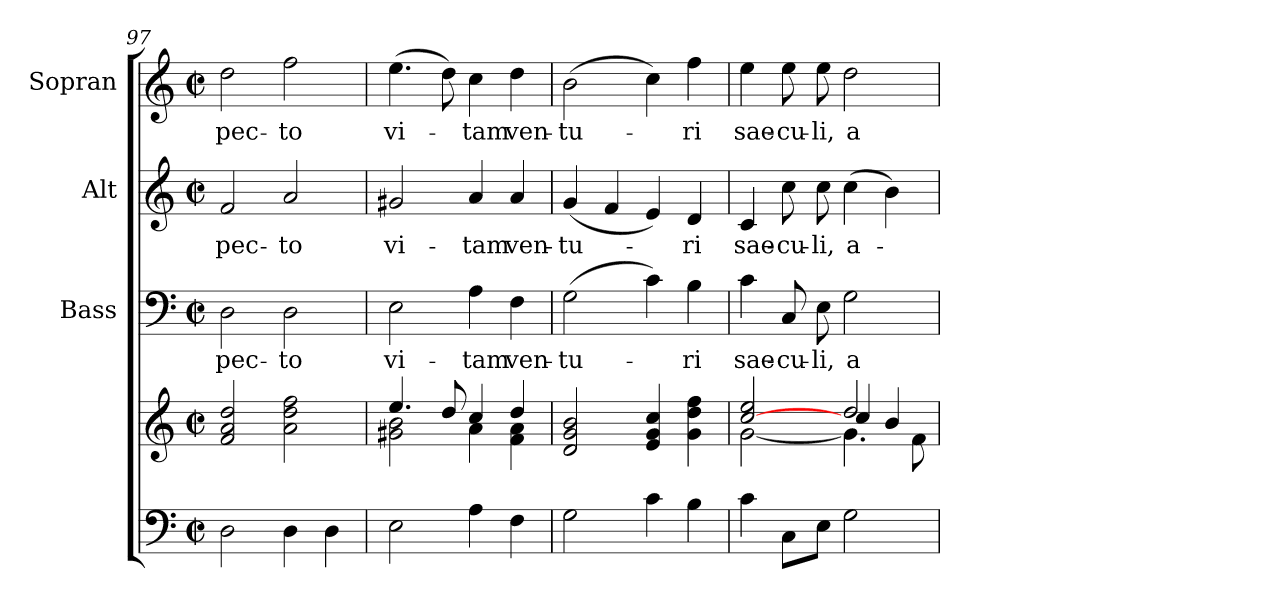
**kern	**kern	**kern	**text	**kern	**text	**kern	**text
*part4	*part4	*part3	*part3	*part2	*part2	*part1	*part1
*staff5	*staff4	*staff3	*staff3	*staff2	*staff2	*staff1	*staff1
*	*	*I"Bass	*	*I"Alt	*	*I"Sopran	*
*	*	*I'B.	*	*I'A.	*	*I'S.	*
*clefF4	*clefG2	*clefF4	*	*clefG2	*	*clefG2	*
*k[]	*k[]	*k[]	*	*k[]	*	*k[]	*
*C:	*C:	*C:	*	*C:	*	*C:	*
*M2/2	*M2/2	*M2/2	*	*M2/2	*	*M2/2	*
*met(c|)	*met(c|)	*met(c|)	*	*met(c|)	*	*met(c|)	*
=97	=97	=97	=97	=97	=97	=97	=97
!	!	!	!LO:LY:b	!	!LO:LY:b	!	!LO:LY:b
2D\	2f/ 2a/ 2dd/	2D\	-pec-	2f/	-pec-	2dd\	-pec-
!	!	!	!LO:LY:b	!	!LO:LY:b	!	!LO:LY:b
4D\	2a\ 2dd\ 2ff\	2D\	-to	2a/	-to	2ff\	-to
4D\	.	.	.	.	.	.	.
=98	=98	=98	=98	=98	=98	=98	=98
*	*^	*	*	*	*	*	*
!	!	!	!	!LO:LY:b	!	!LO:LY:b	!	!LO:LY:b
2E\	4.ee/	2g#X\ 2b\	2E\	vi-	2g#X/	vi-	(>4.ee\	vi-
.	8dd/	.	.	.	.	.	8dd\)	.
!	!	!	!	!LO:LY:b	!	!LO:LY:b	!	!LO:LY:b
4A\	4cc/	4a\	4A\	-tam	4a/	-tam	4cc\	-tam
!	!	!	!	!LO:LY:b	!	!LO:LY:b	!	!LO:LY:b
4F\	4dd/	4f\ 4a\	4F\	ven-	4a/	ven-	4dd\	ven-
=99	=99	=99	=99	=99	=99	=99	=99	=99
!	!	!	!	!LO:LY:b	!	!LO:LY:b	!	!LO:LY:b
*	*v	*v	*	*	*	*	*	*
2G\	2d/ 2g/ 2b/	(>2G\	-tu-	(<4g/	-tu-	(>2b\	-tu-
.	.	.	.	4f/	.	.	.
4c\	4e/ 4g/ 4cc/	4c\)	.	4e/)	.	4cc\)	.
!	!	!	!LO:LY:b	!	!LO:LY:b	!	!LO:LY:b
4B\	4g\ 4dd\ 4ff\	4B\	-ri	4d/	-ri	4ff\	-ri
!!LO:LB:g=z
=100	=100	=100	=100	=100	=100	=100	=100
*	*^	*	*	*	*	*	*
*	*	*^	*	*	*	*	*	*
!	!	!	!	!	!LO:LY:b	!	!LO:LY:b	!	!LO:LY:b
4c\	[>2cc/ 2ee/	[<2g\	2ryy	4c\	sae-	4c/	sae-	4ee\	sae-
!	!	!	!	!	!LO:LY:b	!	!LO:LY:b	!	!LO:LY:b
8C\L	.	.	.	8C/	-cu-	8cc\	-cu-	8ee\	-cu-
!	!	!	!	!	!LO:LY:b	!	!LO:LY:b	!	!LO:LY:b
8E\J	.	.	.	8E\	-li,	8cc\	-li,	8ee\	-li,
!	!	!	!	!	!LO:LY:b	!	!LO:LY:b	!	!LO:LY:b
2G\	2dd/	4.g\]	4cc/	2G\	a-	(>4cc\	a-	2dd\	a-
.	.	.	4b/	.	.	4b\)	.	.	.
.	.	8f\	.	.	.	.	.	.	.
*	*v	*v	*v	*	*	*	*	*	*
=	=	=	=	=	=	=	=
*-	*-	*-	*-	*-	*-	*-	*-
